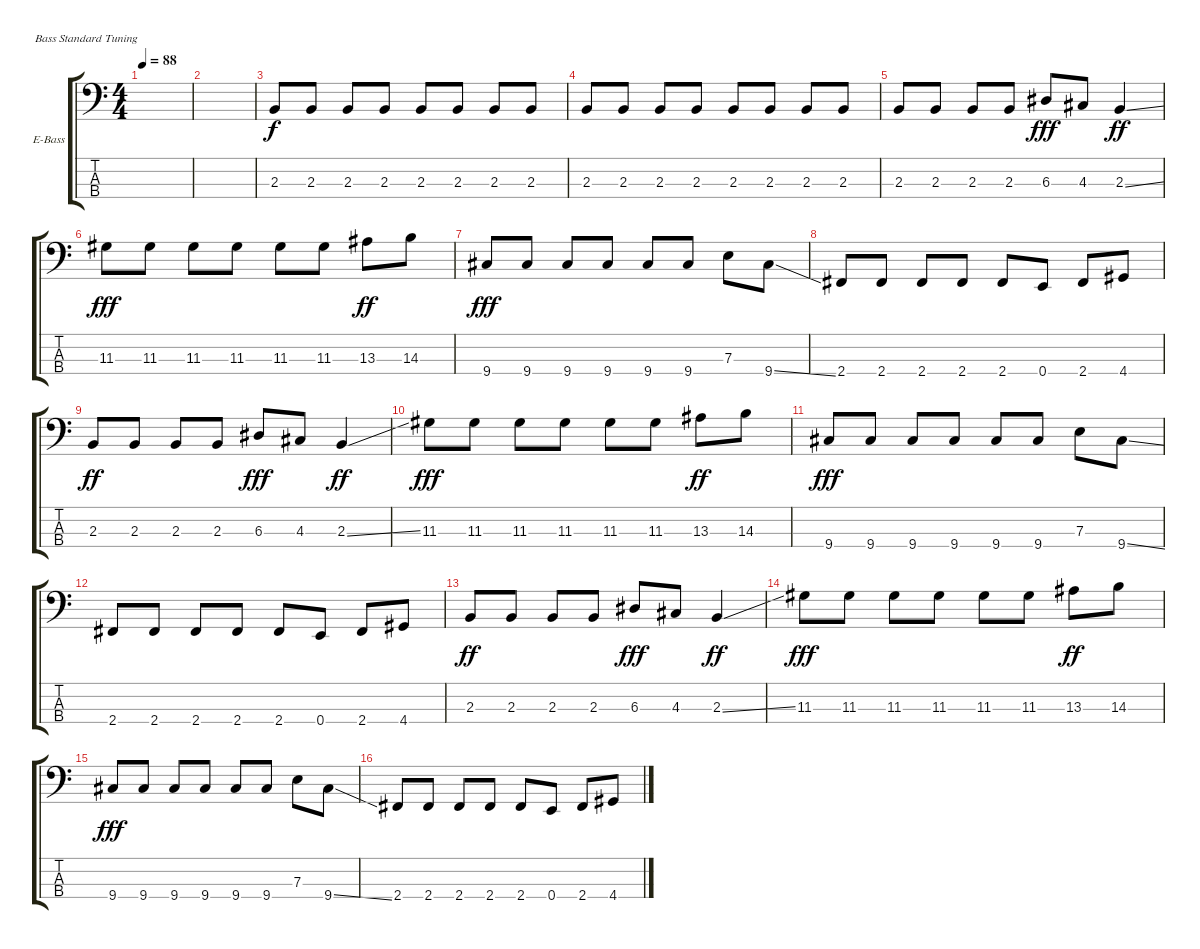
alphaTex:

\defaultSystemsLayout 4
\bracketExtendMode groupsimilarinstruments
\firstSystemTrackNameOrientation horizontal
\otherSystemsTrackNameOrientation horizontal
\track ("O`Malley" "E-Bass") {instrument electricbassfinger}
\staff {score tabs}
\tuning (G2 D2 A1 E1)
\ts (4 4)
\tempo 88
\clef f4
\ks c
|
|
2.3.8 2.3.8 2.3.8 2.3.8 2.3.8 2.3.8 2.3.8 2.3.8 |
2.3.8 2.3.8 2.3.8 2.3.8 2.3.8 2.3.8 2.3.8 2.3.8 |
2.3.8 2.3.8 2.3.8 2.3.8 6.3.8{dy fff} 4.3.8 2.3{ss}.4{dy ff} |
11.3.8{dy fff} 11.3.8 11.3.8 11.3.8 11.3.8 11.3.8 13.3.8{dy ff} 14.3.8 |
9.4.8{dy fff} 9.4.8 9.4.8 9.4.8 9.4.8 9.4.8 7.3.8 9.4{ss}.8 |
2.4.8 2.4.8 2.4.8 2.4.8 2.4.8 0.4.8 2.4.8 4.4.8 |
2.3.8{dy ff} 2.3.8 2.3.8 2.3.8 6.3.8{dy fff} 4.3.8 2.3{ss}.4{dy ff} |
11.3.8{dy fff} 11.3.8 11.3.8 11.3.8 11.3.8 11.3.8 13.3.8{dy ff} 14.3.8 |
9.4.8{dy fff} 9.4.8 9.4.8 9.4.8 9.4.8 9.4.8 7.3.8 9.4{ss}.8 |
2.4.8 2.4.8 2.4.8 2.4.8 2.4.8 0.4.8 2.4.8 4.4.8 |
2.3.8{dy ff} 2.3.8 2.3.8 2.3.8 6.3.8{dy fff} 4.3.8 2.3{ss}.4{dy ff} |
11.3.8{dy fff} 11.3.8 11.3.8 11.3.8 11.3.8 11.3.8 13.3.8{dy ff} 14.3.8 |
9.4.8{dy fff} 9.4.8 9.4.8 9.4.8 9.4.8 9.4.8 7.3.8 9.4{ss}.8 |
2.4.8 2.4.8 2.4.8 2.4.8 2.4.8 0.4.8 2.4.8 4.4.8
